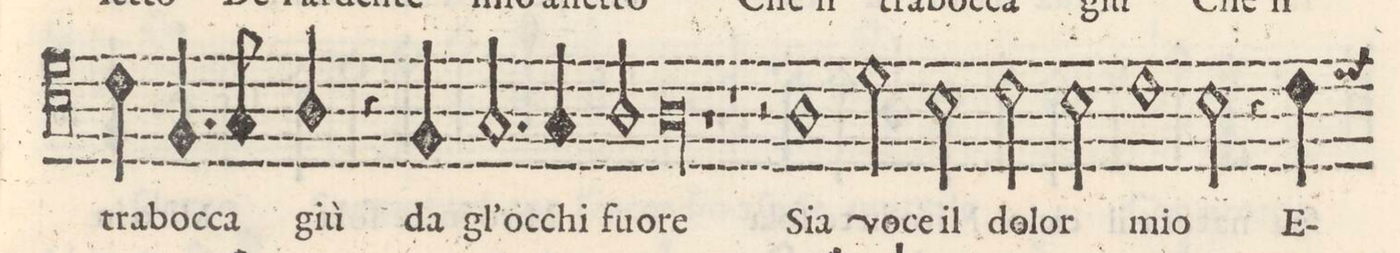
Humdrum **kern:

**kern	**text
*I"Sesto	*
*clefC4	*
*k[]	*
*M2/1	*
4c\	tra-
4.F/	-boc-
8G/	-ca
4A/	giu
4r	.
4F/	da
2.G/	gl'oc-
=13-	=13-
4G/	-chi
2A/	fuo-
00A	-re
=14-	=14-
=15-	=15-
1r	.
=16-	=16-
1r	.
2r	.
1A\	Sia
=17-	=17-
2d\	vo-
2B\	-ce il
2c\	do-
=18-	=18-
2B\	-lor
1c	mi-
2B\	-o
=19-	=19-
4r	.
4c\	E-
*-	*-
